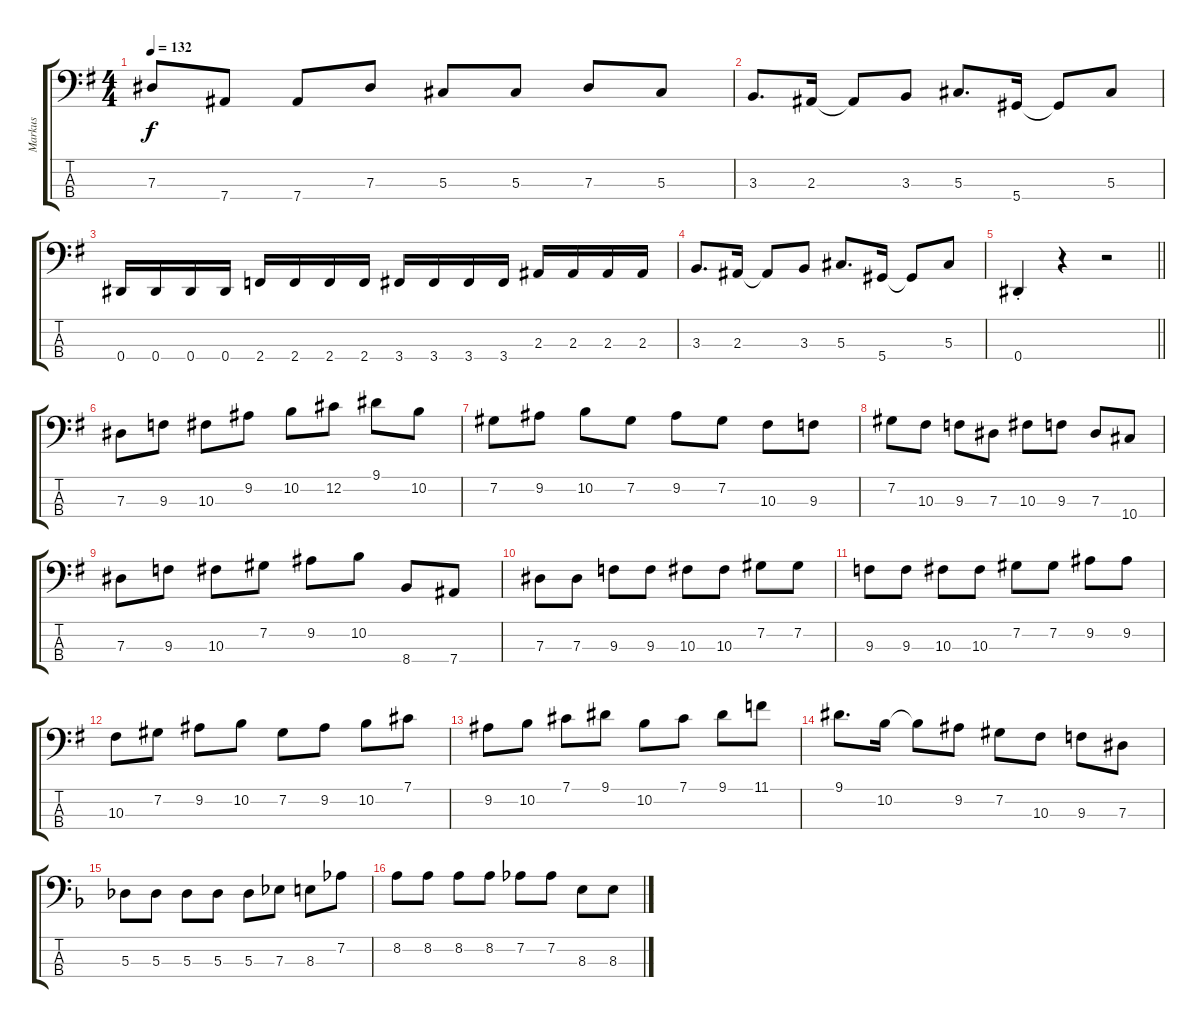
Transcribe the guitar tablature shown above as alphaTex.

\track ("Markus" "Markus") {instrument electricbassfinger}
\staff {score tabs}
\tuning (Gb2 Db2 Ab1 Eb1) {hide}
\ts (4 4)
\tempo 132
\clef f4
\ks eminor
7.3.8{dy f} 7.4.8 7.4.8 7.3.8 5.3.8 5.3.8 7.3.8 5.3.8 |
3.3.8{d} 2.3.16 2.3{t}.8 3.3.8 5.3.8{d} 5.4.16 5.4{t}.8 5.3.8 |
0.4.16 0.4.16 0.4.16 0.4.16 2.4.16 2.4.16 2.4.16 2.4.16 3.4.16 3.4.16 3.4.16 3.4.16 2.3.16 2.3.16 2.3.16 2.3.16 |
3.3.8{d} 2.3.16 2.3{t}.8 3.3.8 5.3.8{d} 5.4.16 5.4{t}.8 5.3.8 |
\barLineRight lightlight
0.4{st}.4 r.4 r.2 |
7.3.8 9.3.8 10.3.8 9.2.8 10.2.8 12.2.8 9.1.8 10.2.8 |
7.2.8 9.2.8 10.2.8 7.2.8 9.2.8 7.2.8 10.3.8 9.3.8 |
7.2.8 10.3.8 9.3.8 7.3.8 10.3.8 9.3.8 7.3.8 10.4.8 |
7.3.8 9.3.8 10.3.8 7.2.8 9.2.8 10.2.8 8.4.8 7.4.8 |
7.3.8 7.3.8 9.3.8 9.3.8 10.3.8 10.3.8 7.2.8 7.2.8 |
9.3.8 9.3.8 10.3.8 10.3.8 7.2.8 7.2.8 9.2.8 9.2.8 |
10.3.8 7.2.8 9.2.8 10.2.8 7.2.8 9.2.8 10.2.8 7.1.8 |
9.2.8 10.2.8 7.1.8 9.1.8 10.2.8 7.1.8 9.1.8 11.1.8 |
9.1.8{d} 10.2.16 10.2{t}.8 9.2.8 7.2.8 10.3.8 9.3.8 7.3.8 |
\ks dminor
5.3.8 5.3.8 5.3.8 5.3.8 5.3.8 7.3.8 8.3.8 7.2.8 |
8.2.8 8.2.8 8.2.8 8.2.8 7.2.8 7.2.8 8.3.8 8.3.8
